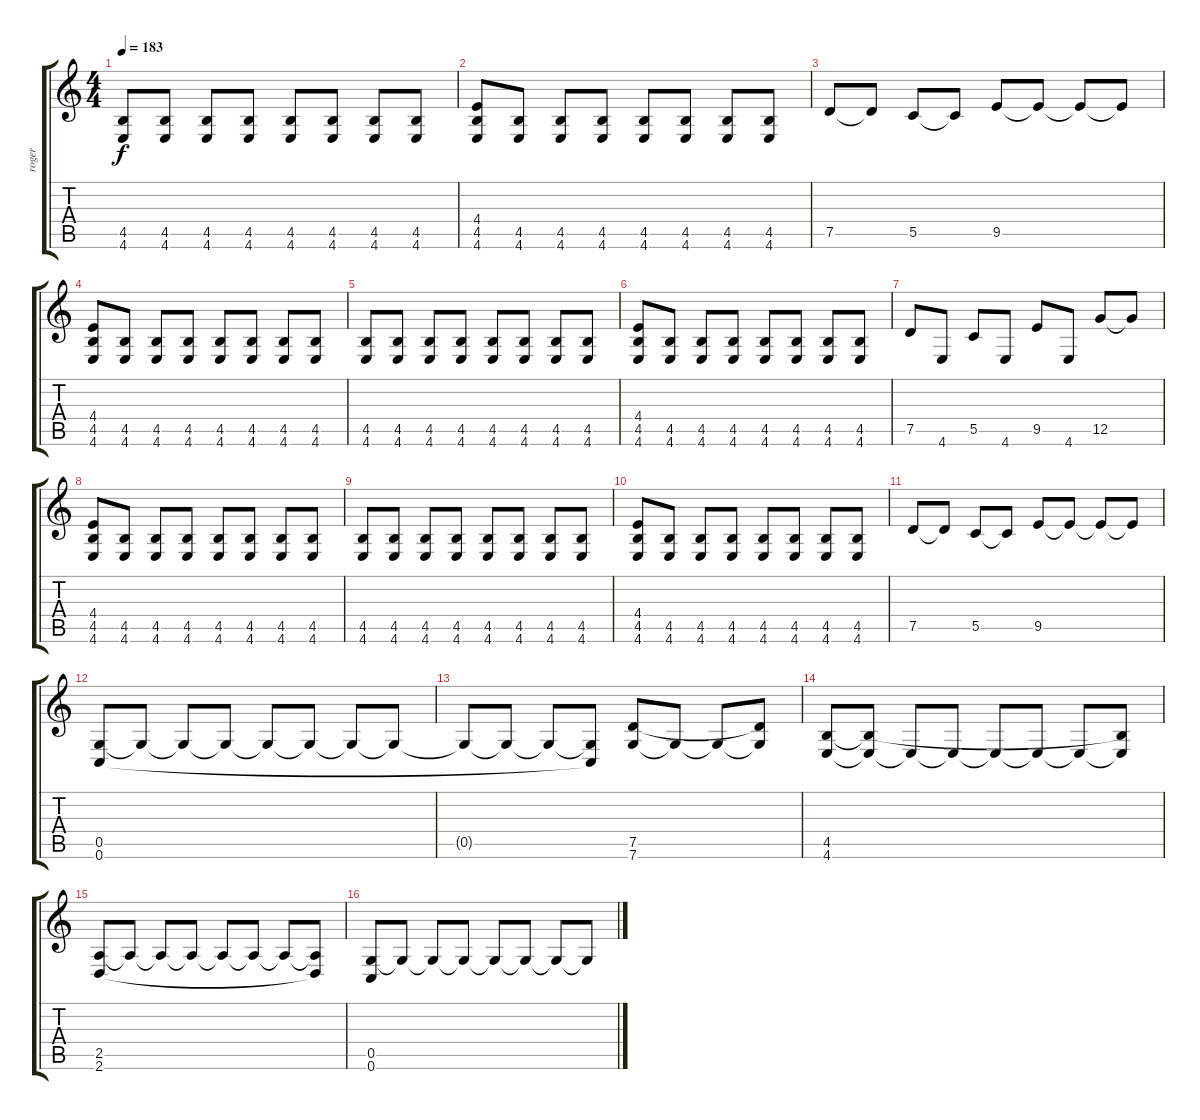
\track ("roger" "roger") {instrument overdrivenguitar}
\staff {score tabs}
\tuning (D4 A3 F3 C3 G2 C2) {hide}
\ts (4 4)
\tempo 183
\clef g2
\ks c
(4.5 4.6).8{dy f} (4.5 4.6).8 (4.5 4.6).8 (4.5 4.6).8 (4.5 4.6).8 (4.5 4.6).8 (4.5 4.6).8 (4.5 4.6).8 |
(4.4 4.5 4.6).8 (4.5 4.6).8 (4.5 4.6).8 (4.5 4.6).8 (4.5 4.6).8 (4.5 4.6).8 (4.5 4.6).8 (4.5 4.6).8 |
7.5.8 7.5{t}.8 5.5.8 5.5{t}.8 9.5.8 9.5{t}.8 9.5{t}.8 9.5{t}.8 |
(4.4 4.5 4.6).8 (4.5 4.6).8 (4.5 4.6).8 (4.5 4.6).8 (4.5 4.6).8 (4.5 4.6).8 (4.5 4.6).8 (4.5 4.6).8 |
(4.5 4.6).8 (4.5 4.6).8 (4.5 4.6).8 (4.5 4.6).8 (4.5 4.6).8 (4.5 4.6).8 (4.5 4.6).8 (4.5 4.6).8 |
(4.4 4.5 4.6).8 (4.5 4.6).8 (4.5 4.6).8 (4.5 4.6).8 (4.5 4.6).8 (4.5 4.6).8 (4.5 4.6).8 (4.5 4.6).8 |
7.5.8 4.6.8 5.5.8 4.6.8 9.5.8 4.6.8 12.5.8 12.5{t}.8 |
(4.4 4.5 4.6).8 (4.5 4.6).8 (4.5 4.6).8 (4.5 4.6).8 (4.5 4.6).8 (4.5 4.6).8 (4.5 4.6).8 (4.5 4.6).8 |
(4.5 4.6).8 (4.5 4.6).8 (4.5 4.6).8 (4.5 4.6).8 (4.5 4.6).8 (4.5 4.6).8 (4.5 4.6).8 (4.5 4.6).8 |
(4.4 4.5 4.6).8 (4.5 4.6).8 (4.5 4.6).8 (4.5 4.6).8 (4.5 4.6).8 (4.5 4.6).8 (4.5 4.6).8 (4.5 4.6).8 |
7.5.8 7.5{t}.8 5.5.8 5.5{t}.8 9.5.8 9.5{t}.8 9.5{t}.8 9.5{t}.8 |
(0.5 0.6).8 0.5{t}.8 0.5{t}.8 0.5{t}.8 0.5{t}.8 0.5{t}.8 0.5{t}.8 0.5{t}.8 |
0.5{t}.8 0.5{t}.8 0.5{t}.8 (0.5{t} 0.6{t}).8 (7.5 7.6).8 7.6{t}.8 7.6{t}.8 (7.5{t} 7.6{t}).8 |
(4.5 4.6).8 (4.5{t} 4.6{t}).8 4.6{t}.8 4.6{t}.8 4.6{t}.8 4.6{t}.8 4.6{t}.8 (4.5{t} 4.6{t}).8 |
(2.5 2.6).8 2.5{t}.8 2.5{t}.8 2.5{t}.8 2.5{t}.8 2.5{t}.8 2.5{t}.8 (2.5{t} 2.6{t}).8 |
(0.5 0.6).8 0.5{t}.8 0.5{t}.8 0.5{t}.8 0.5{t}.8 0.5{t}.8 0.5{t}.8 0.5{t}.8
